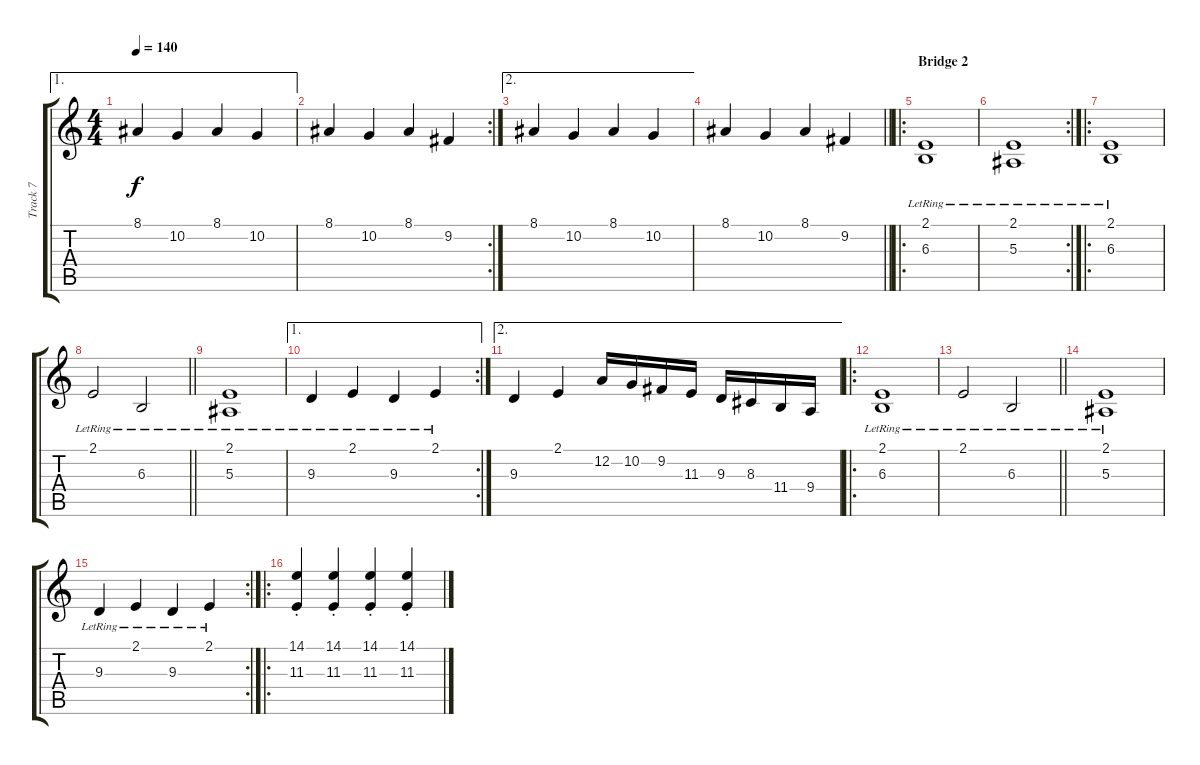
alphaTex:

\track ("Track 7" "Track 7") {instrument acousticgrandpiano}
\staff {score tabs}
\tuning (D4 A3 F3 C3 G2 C2) {hide}
\ae 1
\ts (4 4)
\tempo 140
\clef g2
\ks c
8.1.4{dy f} 10.2.4 8.1.4 10.2.4 |
\rc 2
8.1.4 10.2.4 8.1.4 9.2.4 |
\ae 2
8.1.4 10.2.4 8.1.4 10.2.4 |
\barLineRight lightlight
8.1.4 10.2.4 8.1.4 9.2.4 |
\ro
\section ("" "Bridge 2")
(2.1{lr} 6.3{lr}).1 |
\rc 2
(2.1{lr} 5.3{lr}).1 |
\ro
(2.1{lr} 6.3{lr}).1 |
\barLineRight lightlight
2.1{lr}.2 6.3{lr}.2 |
(2.1{lr} 5.3{lr}).1 |
\ae 1
\rc 2
9.3{lr}.4 2.1{lr}.4 9.3{lr}.4 2.1{lr}.4 |
\ae 2
9.3.4 2.1.4 12.2.16 10.2.16 9.2.16 11.3.16 9.3.16 8.3.16 11.4.16 9.4.16 |
\ro
(2.1{lr} 6.3{lr}).1 |
\barLineRight lightlight
2.1{lr}.2 6.3{lr}.2 |
(2.1{lr} 5.3{lr}).1 |
\rc 2
9.3{lr}.4 2.1{lr}.4 9.3{lr}.4 2.1{lr}.4 |
\ro
(14.1{st} 11.3{st}).4 (14.1{st} 11.3{st}).4 (14.1{st} 11.3{st}).4 (14.1{st} 11.3{st}).4
